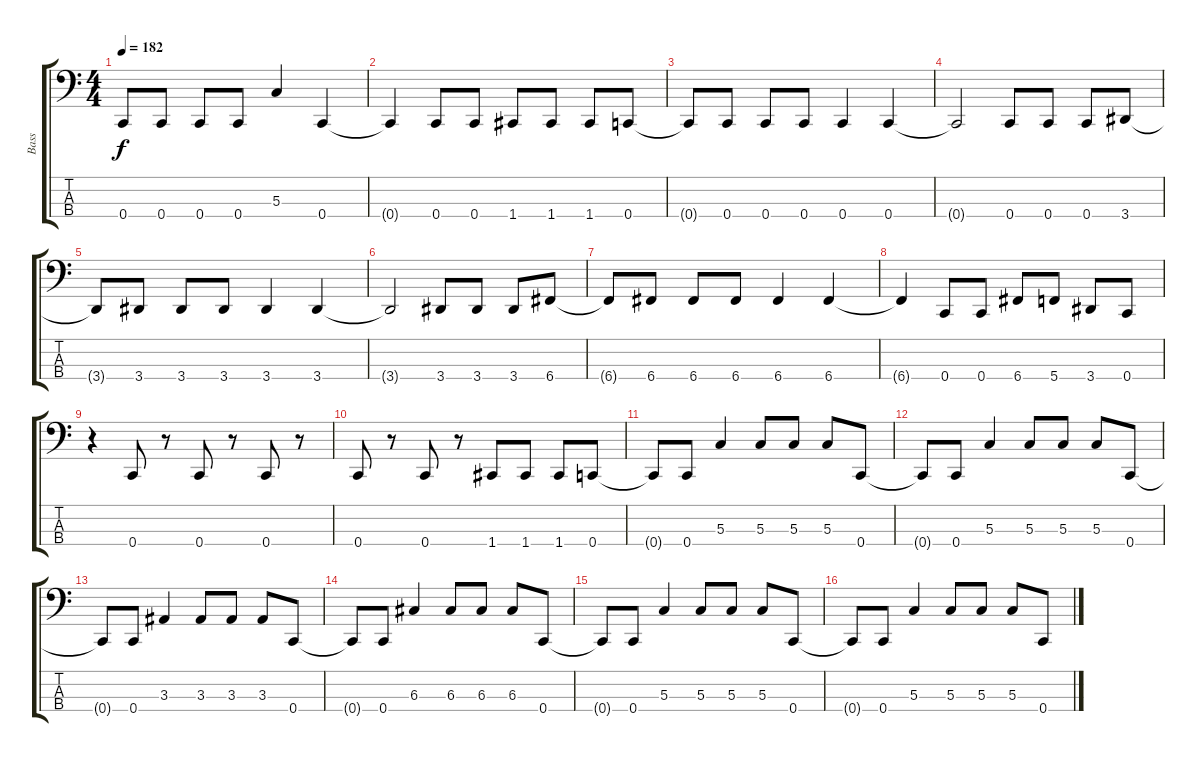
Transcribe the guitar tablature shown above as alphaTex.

\track ("Bass" "Bass") {instrument electricbasspick}
\staff {score tabs}
\tuning (F2 C2 G1 C1) {hide}
\ts (4 4)
\tempo 182
\clef f4
\ks c
0.4{t}.8{dy f} 0.4.8 0.4.8 0.4.8 5.3.4 0.4.4 |
0.4{t}.4 0.4.8 0.4.8 1.4.8 1.4.8 1.4.8 0.4.8 |
0.4{t}.8 0.4.8 0.4.8 0.4.8 0.4.4 0.4.4 |
0.4{t}.2 0.4.8 0.4.8 0.4.8 3.4.8 |
3.4{t}.8 3.4.8 3.4.8 3.4.8 3.4.4 3.4.4 |
3.4{t}.2 3.4.8 3.4.8 3.4.8 6.4.8 |
6.4{t}.8 6.4.8 6.4.8 6.4.8 6.4.4 6.4.4 |
6.4{t}.4 0.4.8 0.4.8 6.4.8 5.4.8 3.4.8 0.4.8 |
r.4 0.4.8 r.8 0.4.8 r.8 0.4.8 r.8 |
0.4.8 r.8 0.4.8 r.8 1.4.8 1.4.8 1.4.8 0.4.8 |
0.4{t}.8 0.4.8 5.3.4 5.3.8 5.3.8 5.3.8 0.4.8 |
0.4{t}.8 0.4.8 5.3.4 5.3.8 5.3.8 5.3.8 0.4.8 |
0.4{t}.8 0.4.8 3.3.4 3.3.8 3.3.8 3.3.8 0.4.8 |
0.4{t}.8 0.4.8 6.3.4 6.3.8 6.3.8 6.3.8 0.4.8 |
0.4{t}.8 0.4.8 5.3.4 5.3.8 5.3.8 5.3.8 0.4.8 |
0.4{t}.8 0.4.8 5.3.4 5.3.8 5.3.8 5.3.8 0.4.8
